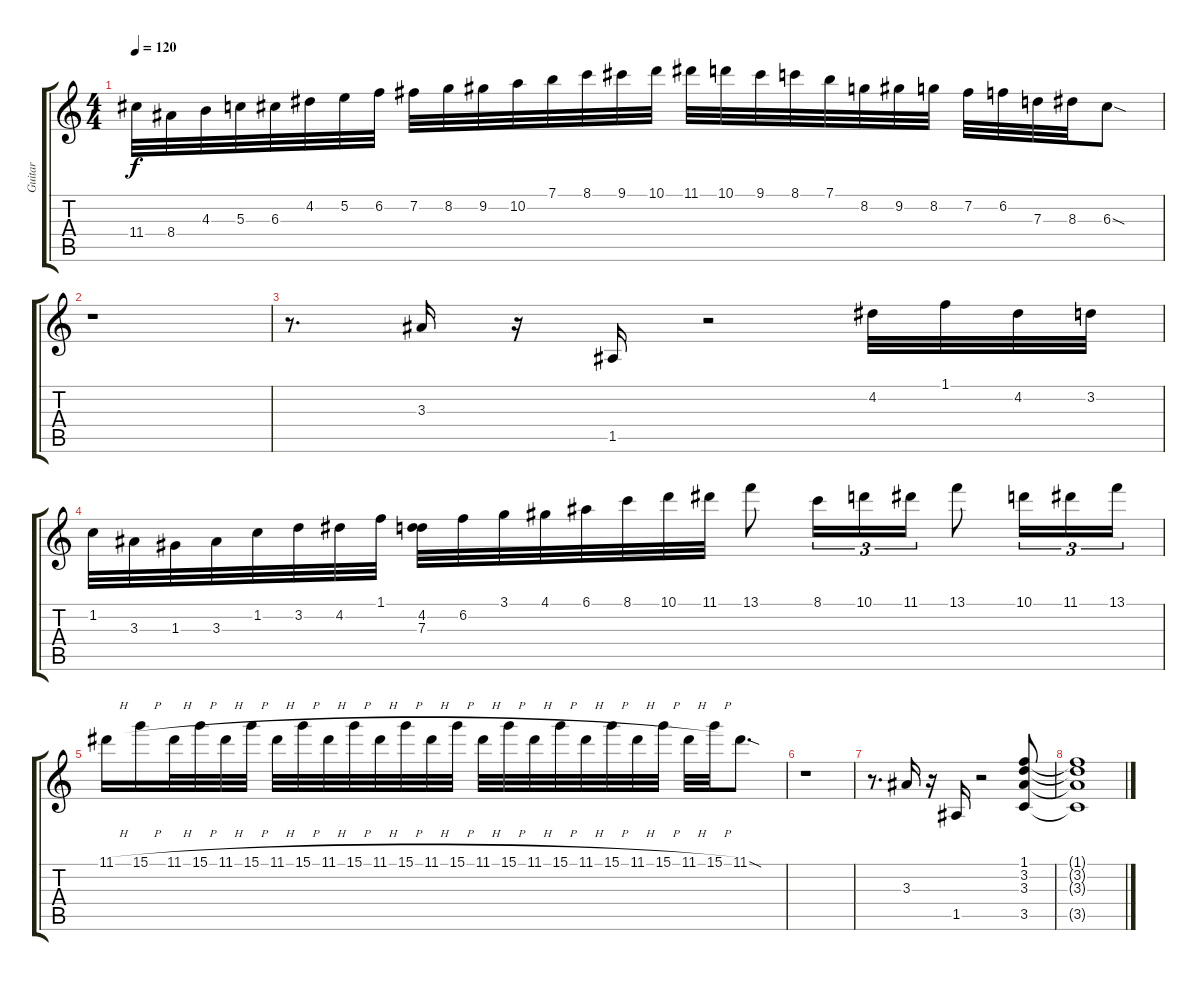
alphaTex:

\track ("Guitar" "Guitar") {instrument electricguitarclean}
\staff {score tabs}
\tuning (E4 B3 G3 D3 A2 E2) {hide}
\ts (4 4)
\tempo 120
\clef g2
\ks c
11.4.32{dy f} 8.4.32 4.3.32 5.3.32 6.3.32 4.2.32 5.2.32 6.2.32 7.2.32 8.2.32 9.2.32 10.2.32 7.1.32 8.1.32 9.1.32 10.1.32 11.1.32 10.1.32 9.1.32 8.1.32 7.1.32 8.2.32 9.2.32 8.2.32 7.2.32 6.2.32 7.3.32 8.3.32 6.3{sod}.8 |
r.1 |
r.8{d} 3.3.16 r.16 1.5.16 r.2 4.2.32 1.1.32 4.2.32 3.2.32 |
1.2.32 3.3.32 1.3.32 3.3.32 1.2.32 3.2.32 4.2.32 1.1.32 (4.2 7.3).32 6.2.32 3.1.32 4.1.32 6.1.32 8.1.32 10.1.32 11.1.32 13.1.8 8.1.16{tu (3 2)} 10.1.16{tu (3 2)} 11.1.16{tu (3 2)} 13.1.8 10.1.16{tu (3 2)} 11.1.16{tu (3 2)} 13.1.16{tu (3 2)} |
11.1{h}.16 15.1{h}.16 11.1{h}.32 15.1{h}.32 11.1{h}.32 15.1{h}.32 11.1{h}.32 15.1{h}.32 11.1{h}.32 15.1{h}.32 11.1{h}.32 15.1{h}.32 11.1{h}.32 15.1{h}.32 11.1{h}.32 15.1{h}.32 11.1{h}.32 15.1{h}.32 11.1{h}.32 15.1{h}.32 11.1{h}.32 15.1{h}.32 11.1{h}.32 15.1{h}.32 11.1{sod}.8{d} |
r.1 |
r.8{d} 3.3.16 r.16 1.5.16 r.2 (1.1 3.2 3.3 3.5).8 |
(1.1{t} 3.2{t} 3.3{t} 3.5{t}).1
